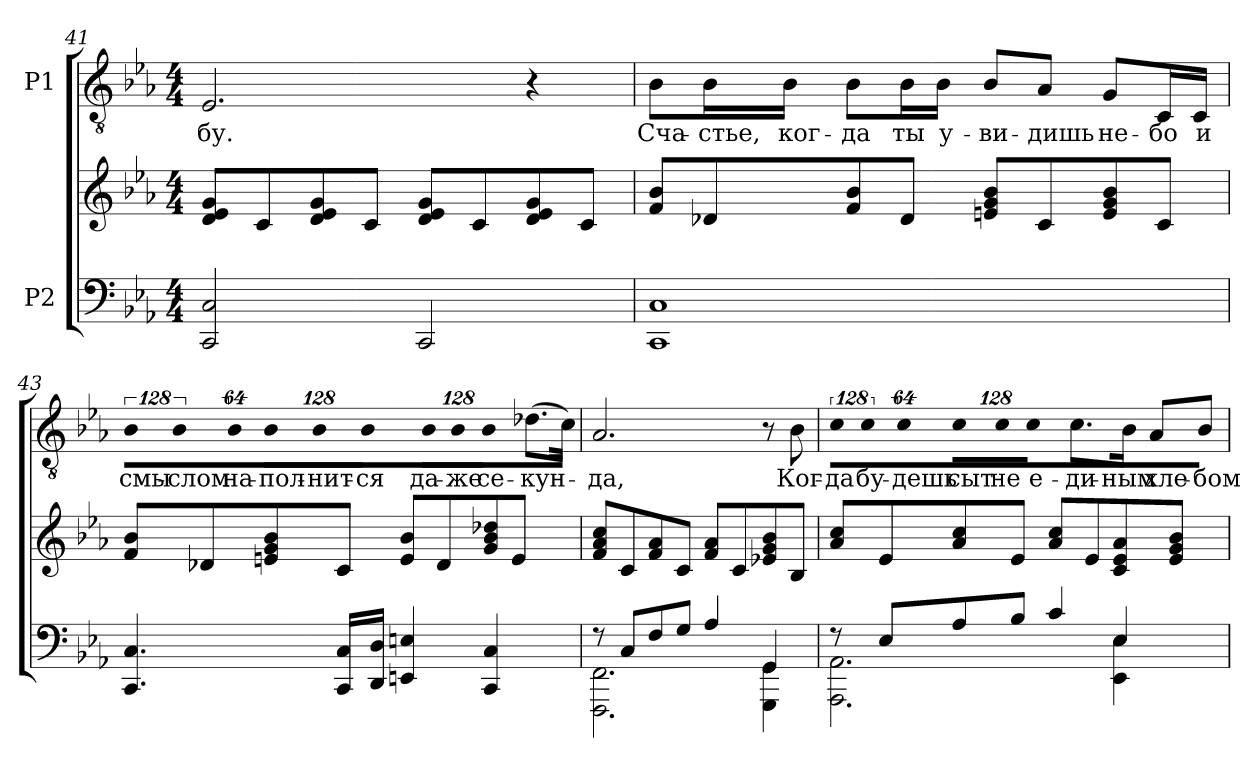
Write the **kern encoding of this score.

**kern	**kern	**kern	**text
*part2	*part2	*part1	*part1
*staff3	*staff2	*staff1	*staff1
*I"P2	*	*I"P1	*
*clefF4	*clefG2	*clefGv2	*
*	*	*ITrd7c12	*
*k[b-e-a-]	*k[b-e-a-]	*k[b-e-a-]	*
*c:	*c:	*c:	*
*M4/4	*M4/4	*M4/4	*
=41	=41	=41	=41
!	!	!	!LO:LY:b:color=#000000
2CCi/ 2Ci	8di/ 8e-i 8giL	2.EE-i/	-бу.
.	8ci/	.	.
.	8di/ 8e-i 8gi	.	.
.	8ci/J	.	.
2CCi/	8di/ 8e-i 8giL	.	.
.	8ci/	.	.
.	8di/ 8e-i 8gi	4r	.
.	8ci/J	.	.
!!LO:LB:g=z
=42	=42	=42	=42
!	!	!	!LO:LY:b:color=#000000
1CCi 1Ci	8fi/ 8b-iL	8BB-i\L	Сча-
!	!	!	!LO:LY:b:color=#000000
.	8d-Xi/	16BB-i\L	-стье,
!	!	!	!LO:LY:b:color=#000000
.	.	16BB-i\JJ	ког-
!	!	!	!LO:LY:b:color=#000000
.	8fi/ 8b-i	8BB-i\L	-да
!	!	!	!LO:LY:b:color=#000000
.	8d-i/J	16BB-i\L	ты
!	!	!	!LO:LY:b:color=#000000
.	.	16BB-i\JJ	у-
!	!	!	!LO:LY:b:color=#000000
.	8eni/ 8gi 8b-iL	8BB-i/L	-ви-
!	!	!	!LO:LY:b:color=#000000
.	8ci/	8AA-i/J	-дишь
!	!	!	!LO:LY:b:color=#000000
.	8ei/ 8gi 8b-i	8GGi/L	не-
!	!	!	!LO:LY:b:color=#000000
.	8ci/J	16CCi/L	-бо
!	!	!	!LO:LY:b:color=#000000
.	.	16CCi/JJ	и
=43	=43	=43	=43
!	!	!LO:N:vis=8	!
!	!	!	!LO:LY:b:color=#000000
4.CCi/ 4.Ci	8fi/ 8b-iL	1024%85BB-i\L	смы-
!	!	!LO:N:vis=8	!
!	!	!	!LO:LY:b:color=#000000
.	.	1024%85BB-i\	-слом
.	8d-Xi/	.	.
!	!	!LO:N:vis=8	!
!	!	!	!LO:LY:b:color=#000000
.	.	512%43BB-i\J	на-
!	!	!LO:N:vis=8	!
!	!	!	!LO:LY:b:color=#000000
.	8eni/ 8gi 8b-i	1024%85BB-i\L	-пол-
!	!	!LO:N:vis=8	!
!	!	!	!LO:LY:b:color=#000000
.	.	1024%85BB-i\	-нит-
16CCi/ 16CiLL	8ci/J	.	.
!	!	!LO:N:vis=8	!
!	!	!	!LO:LY:b:color=#000000
.	.	512%43BB-i\J	-ся
16DDi/ 16DiJJ	.	.	.
!	!	!LO:N:vis=8	!
!	!	!	!LO:LY:b:color=#000000
4EEni/ 4Eni	8ei/ 8b-iL	1024%85BB-i\L	да-
!	!	!LO:N:vis=8	!
!	!	!	!LO:LY:b:color=#000000
.	.	1024%85BB-i\	-же
.	8d-i/	.	.
!	!	!LO:N:vis=8	!
!	!	!	!LO:LY:b:color=#000000
.	.	512%43BB-i\J	се-
!	!	!	!LO:LY:b:color=#000000
4CCi/ 4Ci	8gi/ 8b-i 8dd-Xi	(8.D-Xi\L	-кун-
.	8ei/J	.	.
.	.	16Ci\Jk)	.
!!LO:PB:g=z
=44	=44	=44	=44
*^	*	*	*
!	!	!	!	!LO:LY:b:color=#000000
8r	2.FFFi\ 2.FFi	8fi/ 8a-i 8cciL	2.AA-i/	-да,
8Ci/L	.	8ci/	.	.
8Fi/	.	8fi/ 8a-i	.	.
8Gi/J	.	8ci/J	.	.
4A-i/	.	8fi/ 8a-iL	.	.
.	.	8ci/	.	.
4GGi/	4GGGi\ 4GGi	8e-Xi/ 8gi 8b-i	8r	.
!	!	!	!	!LO:LY:b:color=#000000
.	.	8B-i/J	8BB-i\	Ког-
=45	=45	=45	=45	=45
!	!	!	!LO:N:vis=8	!
!	!	!	!	!LO:LY:b:color=#000000
8r	2.AAA-i\ 2.AA-i	8a-i/ 8cciL	1024%85Ci\L	-да
!	!	!	!LO:N:vis=8	!
!	!	!	!	!LO:LY:b:color=#000000
.	.	.	1024%85Ci\	бу-
8E-i/L	.	8e-i/	.	.
!	!	!	!LO:N:vis=8	!
!	!	!	!	!LO:LY:b:color=#000000
.	.	.	512%43Ci\J	-дешь
!	!	!	!LO:N:vis=8	!
!	!	!	!	!LO:LY:b:color=#000000
8A-i/	.	8a-i/ 8cci	1024%85Ci\L	сыт
!	!	!	!LO:N:vis=8	!
!	!	!	!	!LO:LY:b:color=#000000
.	.	.	1024%85Ci\	не
8B-i/J	.	8e-i/J	.	.
!	!	!	!LO:N:vis=8	!
!	!	!	!	!LO:LY:b:color=#000000
.	.	.	512%43Ci\J	е-
!	!	!	!	!LO:LY:b:color=#000000
4ci/	.	8a-i/ 8cciL	8.Ci\L	-ди-
.	.	8e-i/	.	.
!	!	!	!	!LO:LY:b:color=#000000
.	.	.	16BB-i\Jk	-ным
!	!	!	!	!LO:LY:b:color=#000000
4E-i/	4EE-i\ 4E-i	8ci/ 8e-i 8a-i	8AA-i/L	хле-
!	!	!	!	!LO:LY:b:color=#000000
.	.	8e-i/ 8gi 8b-iJ	8BB-i/J	-бом
*v	*v	*	*	*
=	=	=	=
*-	*-	*-	*-
